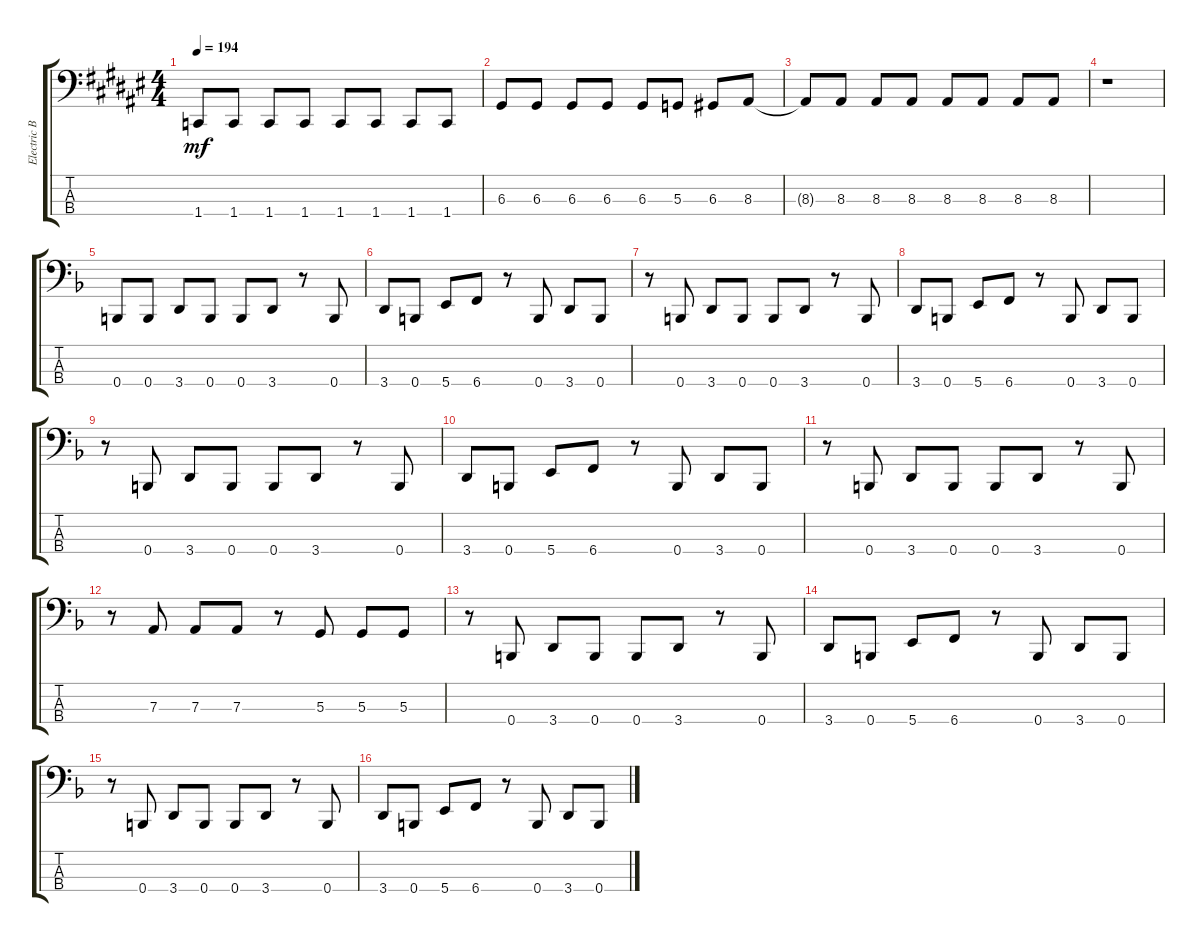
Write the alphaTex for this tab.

\track ("Electric Bass <REITA>" "Electric B") {instrument electricbassfinger}
\staff {score tabs}
\tuning (C2 G1 D1 B0) {hide}
\ts (4 4)
\tempo 194
\clef f4
\ks f#
1.4{t}.8{dy mf} 1.4.8 1.4.8 1.4.8 1.4.8 1.4.8 1.4.8 1.4.8 |
6.3.8 6.3.8 6.3.8 6.3.8 6.3.8 5.3.8 6.3.8 8.3.8 |
8.3{t}.8 8.3.8 8.3.8 8.3.8 8.3.8 8.3.8 8.3.8 8.3.8 |
r.1 |
\section ("" "")
\ks f
0.4.8 0.4.8 3.4.8 0.4.8 0.4.8 3.4.8 r.8 0.4.8 |
3.4.8 0.4.8 5.4.8 6.4.8 r.8 0.4.8 3.4.8 0.4.8 |
r.8 0.4.8 3.4.8 0.4.8 0.4.8 3.4.8 r.8 0.4.8 |
3.4.8 0.4.8 5.4.8 6.4.8 r.8 0.4.8 3.4.8 0.4.8 |
r.8 0.4.8 3.4.8 0.4.8 0.4.8 3.4.8 r.8 0.4.8 |
3.4.8 0.4.8 5.4.8 6.4.8 r.8 0.4.8 3.4.8 0.4.8 |
r.8 0.4.8 3.4.8 0.4.8 0.4.8 3.4.8 r.8 0.4.8 |
r.8 7.3.8 7.3.8 7.3.8 r.8 5.3.8 5.3.8 5.3.8 |
\section ("" "")
r.8 0.4.8 3.4.8 0.4.8 0.4.8 3.4.8 r.8 0.4.8 |
3.4.8 0.4.8 5.4.8 6.4.8 r.8 0.4.8 3.4.8 0.4.8 |
r.8 0.4.8 3.4.8 0.4.8 0.4.8 3.4.8 r.8 0.4.8 |
3.4.8 0.4.8 5.4.8 6.4.8 r.8 0.4.8 3.4.8 0.4.8
